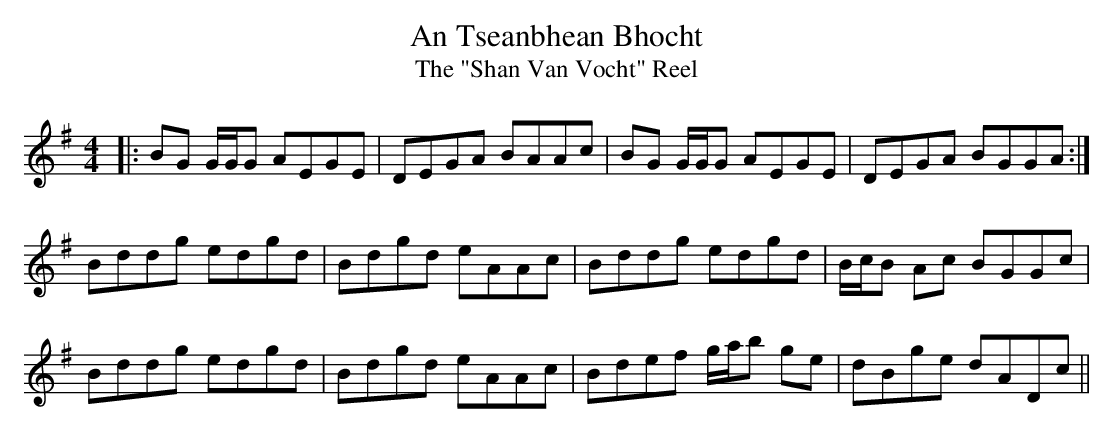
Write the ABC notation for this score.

X:1
T:An Tseanbhean Bhocht
T:The "Shan Van Vocht" Reel
M:4/4
K:G
|:BG G/G/G AEGE|DEGA BAAc|BG G/G/G AEGE|DEGA BGGA:|
Bddg edgd|Bdgd eAAc|Bddg edgd|B/c/B Ac BGGc|
Bddg edgd|Bdgd eAAc|Bdef g/a/b ge|dBge dADc||
